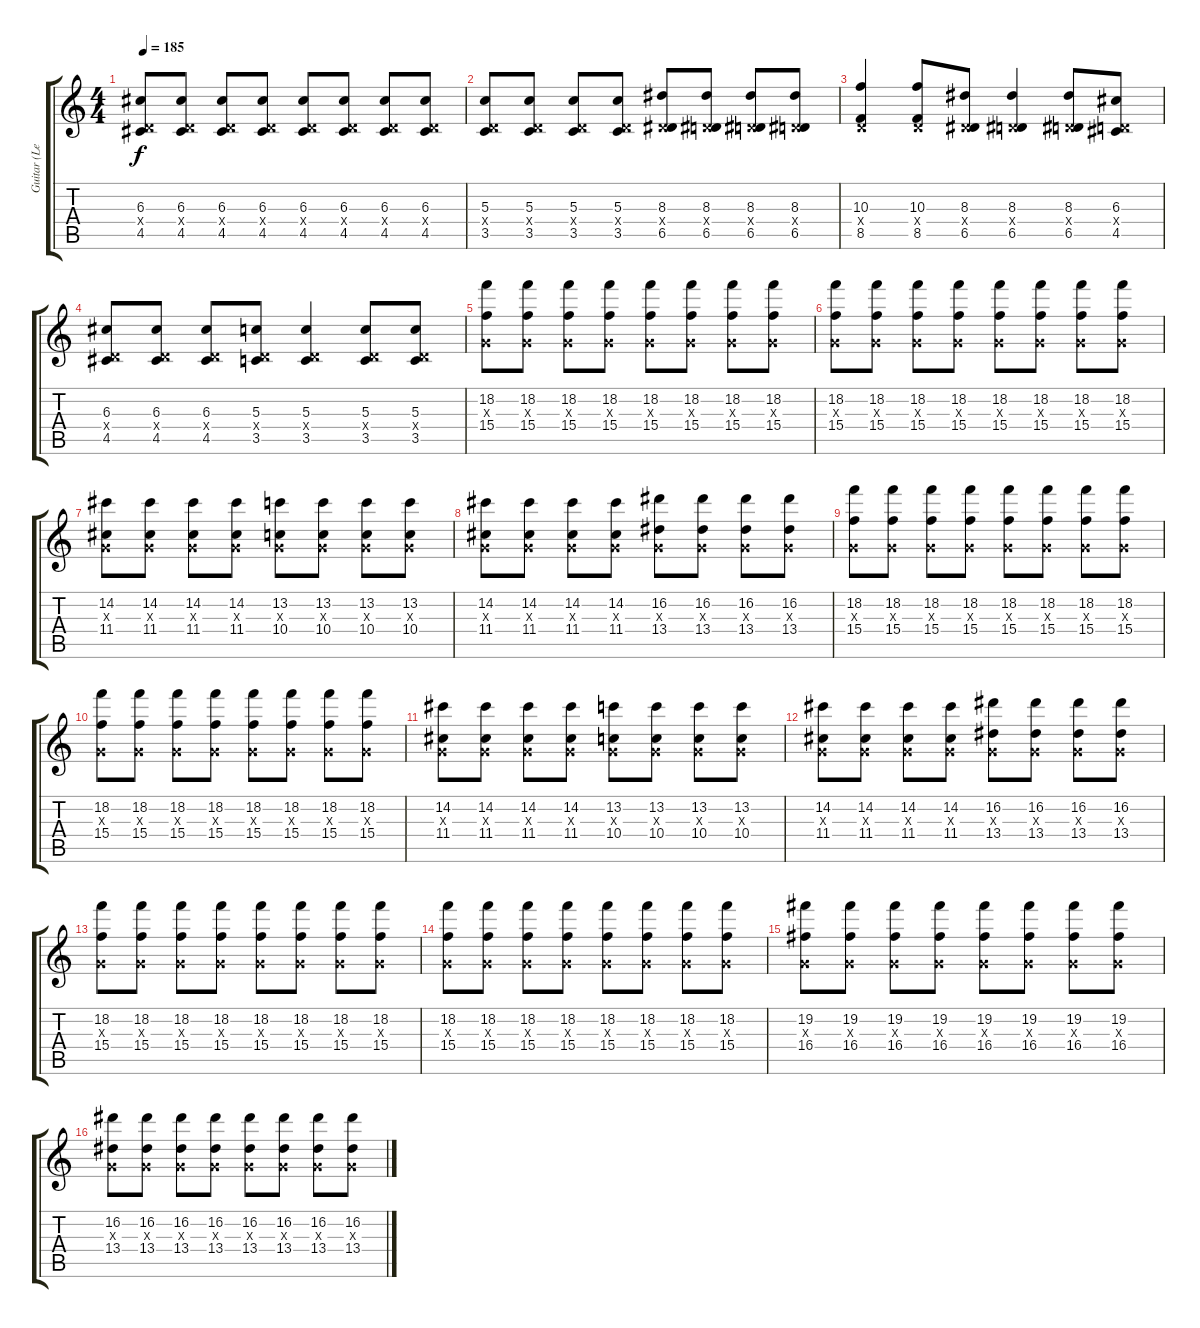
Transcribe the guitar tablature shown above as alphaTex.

\track ("Guitar (Lead)" "Guitar (Le") {instrument distortionguitar}
\staff {score tabs}
\tuning (E4 B3 G3 D3 A2 E2) {hide}
\ts (4 4)
\tempo 185
\clef g2
\ks c
(6.3 0.4{x} 4.5).8{dy f} (6.3 0.4{x} 4.5).8 (6.3 0.4{x} 4.5).8 (6.3 0.4{x} 4.5).8 (6.3 0.4{x} 4.5).8 (6.3 0.4{x} 4.5).8 (6.3 0.4{x} 4.5).8 (6.3 0.4{x} 4.5).8 |
(5.3 0.4{x} 3.5).8 (5.3 0.4{x} 3.5).8 (5.3 0.4{x} 3.5).8 (5.3 0.4{x} 3.5).8 (8.3 0.4{x} 6.5).8 (8.3 0.4{x} 6.5).8 (8.3 0.4{x} 6.5).8 (8.3 0.4{x} 6.5).8 |
(10.3 0.4{x} 8.5).4 (10.3 0.4{x} 8.5).8 (8.3 0.4{x} 6.5).8 (8.3 0.4{x} 6.5).4 (8.3 0.4{x} 6.5).8 (6.3 0.4{x} 4.5).8 |
(6.3 0.4{x} 4.5).8 (6.3 0.4{x} 4.5).8 (6.3 0.4{x} 4.5).8 (5.3 0.4{x} 3.5).8 (5.3 0.4{x} 3.5).4 (5.3 0.4{x} 3.5).8 (5.3 0.4{x} 3.5).8 |
(18.2 0.3{x} 15.4).8 (18.2 0.3{x} 15.4).8 (18.2 0.3{x} 15.4).8 (18.2 0.3{x} 15.4).8 (18.2 0.3{x} 15.4).8 (18.2 0.3{x} 15.4).8 (18.2 0.3{x} 15.4).8 (18.2 0.3{x} 15.4).8 |
(18.2 0.3{x} 15.4).8 (18.2 0.3{x} 15.4).8 (18.2 0.3{x} 15.4).8 (18.2 0.3{x} 15.4).8 (18.2 0.3{x} 15.4).8 (18.2 0.3{x} 15.4).8 (18.2 0.3{x} 15.4).8 (18.2 0.3{x} 15.4).8 |
(14.2 0.3{x} 11.4).8 (14.2 0.3{x} 11.4).8 (14.2 0.3{x} 11.4).8 (14.2 0.3{x} 11.4).8 (13.2 0.3{x} 10.4).8 (13.2 0.3{x} 10.4).8 (13.2 0.3{x} 10.4).8 (13.2 0.3{x} 10.4).8 |
(14.2 0.3{x} 11.4).8 (14.2 0.3{x} 11.4).8 (14.2 0.3{x} 11.4).8 (14.2 0.3{x} 11.4).8 (16.2 0.3{x} 13.4).8 (16.2 0.3{x} 13.4).8 (16.2 0.3{x} 13.4).8 (16.2 0.3{x} 13.4).8 |
(18.2 0.3{x} 15.4).8 (18.2 0.3{x} 15.4).8 (18.2 0.3{x} 15.4).8 (18.2 0.3{x} 15.4).8 (18.2 0.3{x} 15.4).8 (18.2 0.3{x} 15.4).8 (18.2 0.3{x} 15.4).8 (18.2 0.3{x} 15.4).8 |
(18.2 0.3{x} 15.4).8 (18.2 0.3{x} 15.4).8 (18.2 0.3{x} 15.4).8 (18.2 0.3{x} 15.4).8 (18.2 0.3{x} 15.4).8 (18.2 0.3{x} 15.4).8 (18.2 0.3{x} 15.4).8 (18.2 0.3{x} 15.4).8 |
(14.2 0.3{x} 11.4).8 (14.2 0.3{x} 11.4).8 (14.2 0.3{x} 11.4).8 (14.2 0.3{x} 11.4).8 (13.2 0.3{x} 10.4).8 (13.2 0.3{x} 10.4).8 (13.2 0.3{x} 10.4).8 (13.2 0.3{x} 10.4).8 |
(14.2 0.3{x} 11.4).8 (14.2 0.3{x} 11.4).8 (14.2 0.3{x} 11.4).8 (14.2 0.3{x} 11.4).8 (16.2 0.3{x} 13.4).8 (16.2 0.3{x} 13.4).8 (16.2 0.3{x} 13.4).8 (16.2 0.3{x} 13.4).8 |
(18.2 0.3{x} 15.4).8 (18.2 0.3{x} 15.4).8 (18.2 0.3{x} 15.4).8 (18.2 0.3{x} 15.4).8 (18.2 0.3{x} 15.4).8 (18.2 0.3{x} 15.4).8 (18.2 0.3{x} 15.4).8 (18.2 0.3{x} 15.4).8 |
(18.2 0.3{x} 15.4).8 (18.2 0.3{x} 15.4).8 (18.2 0.3{x} 15.4).8 (18.2 0.3{x} 15.4).8 (18.2 0.3{x} 15.4).8 (18.2 0.3{x} 15.4).8 (18.2 0.3{x} 15.4).8 (18.2 0.3{x} 15.4).8 |
(19.2 0.3{x} 16.4).8 (19.2 0.3{x} 16.4).8 (19.2 0.3{x} 16.4).8 (19.2 0.3{x} 16.4).8 (19.2 0.3{x} 16.4).8 (19.2 0.3{x} 16.4).8 (19.2 0.3{x} 16.4).8 (19.2 0.3{x} 16.4).8 |
(16.2 0.3{x} 13.4).8 (16.2 0.3{x} 13.4).8 (16.2 0.3{x} 13.4).8 (16.2 0.3{x} 13.4).8 (16.2 0.3{x} 13.4).8 (16.2 0.3{x} 13.4).8 (16.2 0.3{x} 13.4).8 (16.2 0.3{x} 13.4).8
